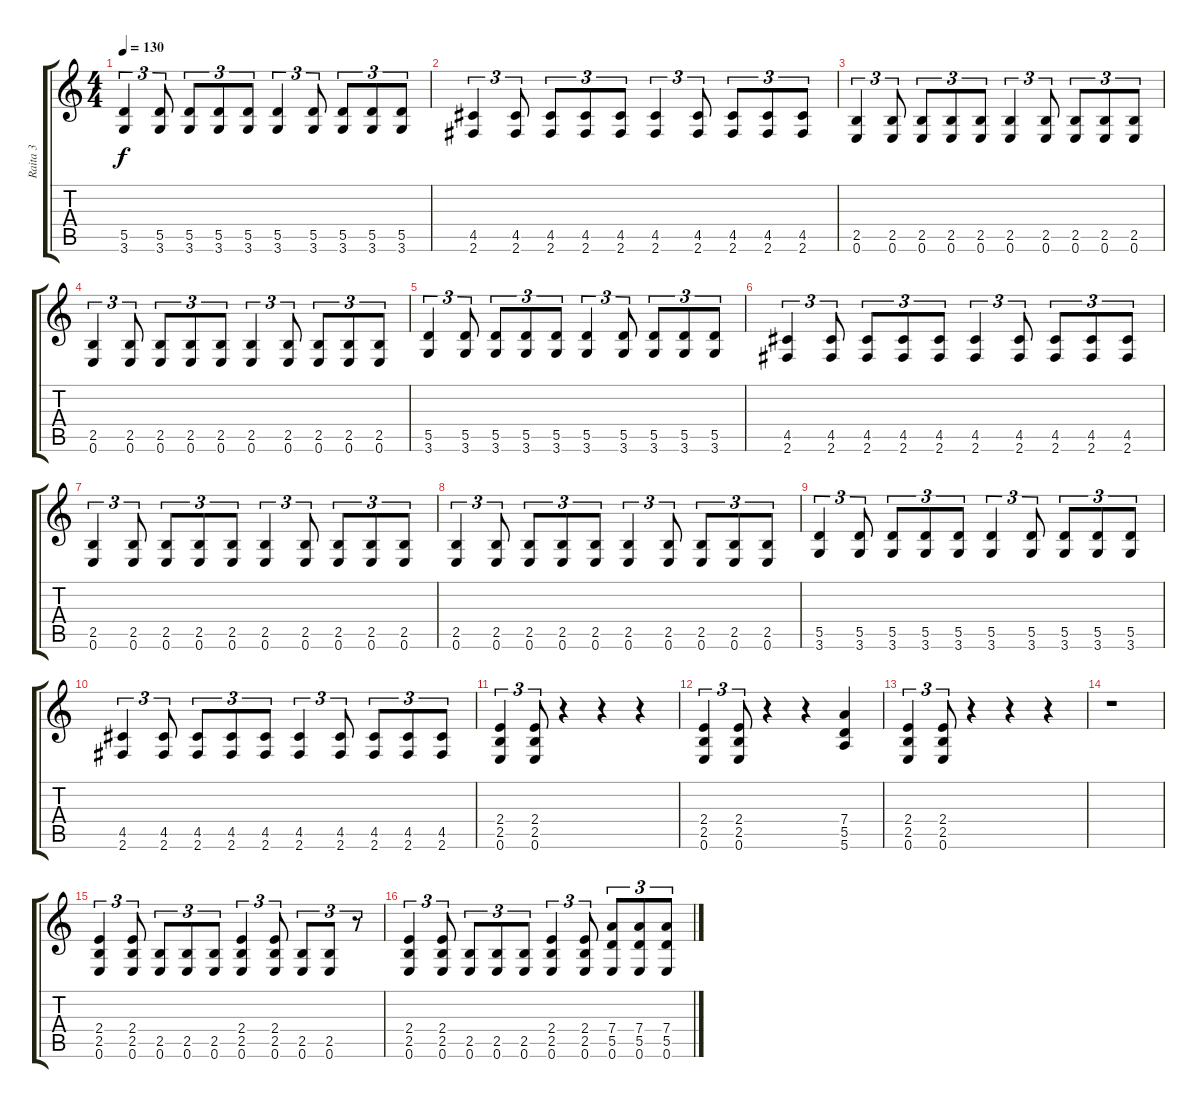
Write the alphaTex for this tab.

\track ("Raita 3" "Raita 3") {instrument overdrivenguitar}
\staff {score tabs}
\tuning (E4 B3 G3 D3 A2 E2) {hide}
\ts (4 4)
\tempo 130
\clef g2
\ks c
(5.5 3.6).4{tu (3 2) dy f} (5.5 3.6).8{tu (3 2)} (5.5 3.6).8{tu (3 2)} (5.5 3.6).8{tu (3 2)} (5.5 3.6).8{tu (3 2)} (5.5 3.6).4{tu (3 2)} (5.5 3.6).8{tu (3 2)} (5.5 3.6).8{tu (3 2)} (5.5 3.6).8{tu (3 2)} (5.5 3.6).8{tu (3 2)} |
(4.5 2.6).4{tu (3 2)} (4.5 2.6).8{tu (3 2)} (4.5 2.6).8{tu (3 2)} (4.5 2.6).8{tu (3 2)} (4.5 2.6).8{tu (3 2)} (4.5 2.6).4{tu (3 2)} (4.5 2.6).8{tu (3 2)} (4.5 2.6).8{tu (3 2)} (4.5 2.6).8{tu (3 2)} (4.5 2.6).8{tu (3 2)} |
(2.5 0.6).4{tu (3 2)} (2.5 0.6).8{tu (3 2)} (2.5 0.6).8{tu (3 2)} (2.5 0.6).8{tu (3 2)} (2.5 0.6).8{tu (3 2)} (2.5 0.6).4{tu (3 2)} (2.5 0.6).8{tu (3 2)} (2.5 0.6).8{tu (3 2)} (2.5 0.6).8{tu (3 2)} (2.5 0.6).8{tu (3 2)} |
(2.5 0.6).4{tu (3 2)} (2.5 0.6).8{tu (3 2)} (2.5 0.6).8{tu (3 2)} (2.5 0.6).8{tu (3 2)} (2.5 0.6).8{tu (3 2)} (2.5 0.6).4{tu (3 2)} (2.5 0.6).8{tu (3 2)} (2.5 0.6).8{tu (3 2)} (2.5 0.6).8{tu (3 2)} (2.5 0.6).8{tu (3 2)} |
(5.5 3.6).4{tu (3 2)} (5.5 3.6).8{tu (3 2)} (5.5 3.6).8{tu (3 2)} (5.5 3.6).8{tu (3 2)} (5.5 3.6).8{tu (3 2)} (5.5 3.6).4{tu (3 2)} (5.5 3.6).8{tu (3 2)} (5.5 3.6).8{tu (3 2)} (5.5 3.6).8{tu (3 2)} (5.5 3.6).8{tu (3 2)} |
(4.5 2.6).4{tu (3 2)} (4.5 2.6).8{tu (3 2)} (4.5 2.6).8{tu (3 2)} (4.5 2.6).8{tu (3 2)} (4.5 2.6).8{tu (3 2)} (4.5 2.6).4{tu (3 2)} (4.5 2.6).8{tu (3 2)} (4.5 2.6).8{tu (3 2)} (4.5 2.6).8{tu (3 2)} (4.5 2.6).8{tu (3 2)} |
(2.5 0.6).4{tu (3 2)} (2.5 0.6).8{tu (3 2)} (2.5 0.6).8{tu (3 2)} (2.5 0.6).8{tu (3 2)} (2.5 0.6).8{tu (3 2)} (2.5 0.6).4{tu (3 2)} (2.5 0.6).8{tu (3 2)} (2.5 0.6).8{tu (3 2)} (2.5 0.6).8{tu (3 2)} (2.5 0.6).8{tu (3 2)} |
(2.5 0.6).4{tu (3 2)} (2.5 0.6).8{tu (3 2)} (2.5 0.6).8{tu (3 2)} (2.5 0.6).8{tu (3 2)} (2.5 0.6).8{tu (3 2)} (2.5 0.6).4{tu (3 2)} (2.5 0.6).8{tu (3 2)} (2.5 0.6).8{tu (3 2)} (2.5 0.6).8{tu (3 2)} (2.5 0.6).8{tu (3 2)} |
(5.5 3.6).4{tu (3 2)} (5.5 3.6).8{tu (3 2)} (5.5 3.6).8{tu (3 2)} (5.5 3.6).8{tu (3 2)} (5.5 3.6).8{tu (3 2)} (5.5 3.6).4{tu (3 2)} (5.5 3.6).8{tu (3 2)} (5.5 3.6).8{tu (3 2)} (5.5 3.6).8{tu (3 2)} (5.5 3.6).8{tu (3 2)} |
(4.5 2.6).4{tu (3 2)} (4.5 2.6).8{tu (3 2)} (4.5 2.6).8{tu (3 2)} (4.5 2.6).8{tu (3 2)} (4.5 2.6).8{tu (3 2)} (4.5 2.6).4{tu (3 2)} (4.5 2.6).8{tu (3 2)} (4.5 2.6).8{tu (3 2)} (4.5 2.6).8{tu (3 2)} (4.5 2.6).8{tu (3 2)} |
(2.4 2.5 0.6).4{tu (3 2)} (2.4 2.5 0.6).8{tu (3 2)} r.4 r.4 r.4 |
(2.4 2.5 0.6).4{tu (3 2)} (2.4 2.5 0.6).8{tu (3 2)} r.4 r.4 (7.4 5.5 5.6).4 |
(2.4 2.5 0.6).4{tu (3 2)} (2.4 2.5 0.6).8{tu (3 2)} r.4 r.4 r.4 |
r.1 |
(2.4 2.5 0.6).4{tu (3 2)} (2.4 2.5 0.6).8{tu (3 2)} (2.5 0.6).8{tu (3 2)} (2.5 0.6).8{tu (3 2)} (2.5 0.6).8{tu (3 2)} (2.4 2.5 0.6).4{tu (3 2)} (2.4 2.5 0.6).8{tu (3 2)} (2.5 0.6).8{tu (3 2)} (2.5 0.6).8{tu (3 2)} r.8{tu (3 2)} |
(2.4 2.5 0.6).4{tu (3 2)} (2.4 2.5 0.6).8{tu (3 2)} (2.5 0.6).8{tu (3 2)} (2.5 0.6).8{tu (3 2)} (2.5 0.6).8{tu (3 2)} (2.4 2.5 0.6).4{tu (3 2)} (2.4 2.5 0.6).8{tu (3 2)} (7.4 5.5 0.6).8{tu (3 2)} (7.4 5.5 0.6).8{tu (3 2)} (7.4 5.5 0.6).8{tu (3 2)}
